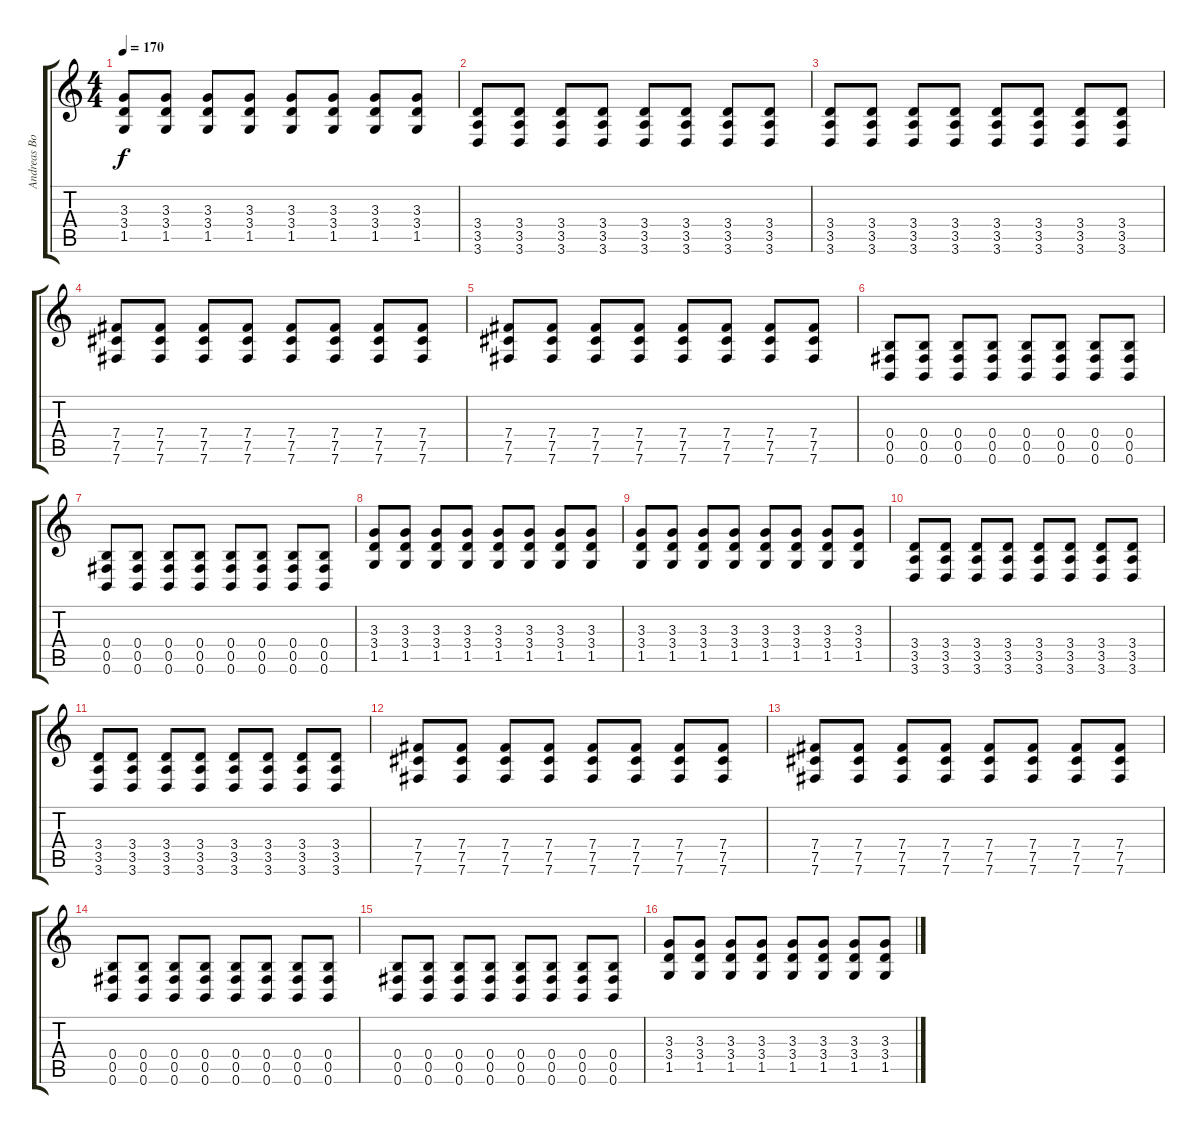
\track ("Andreas Bock" "Andreas Bo") {instrument distortionguitar}
\staff {score tabs}
\tuning (Db4 Ab3 E3 B2 Gb2 B1) {hide}
\ts (4 4)
\tempo 170
\clef g2
\ks c
(3.3 3.4 1.5).8{dy f} (3.3 3.4 1.5).8 (3.3 3.4 1.5).8 (3.3 3.4 1.5).8 (3.3 3.4 1.5).8 (3.3 3.4 1.5).8 (3.3 3.4 1.5).8 (3.3 3.4 1.5).8 |
(3.4 3.5 3.6).8 (3.4 3.5 3.6).8 (3.4 3.5 3.6).8 (3.4 3.5 3.6).8 (3.4 3.5 3.6).8 (3.4 3.5 3.6).8 (3.4 3.5 3.6).8 (3.4 3.5 3.6).8 |
(3.4 3.5 3.6).8 (3.4 3.5 3.6).8 (3.4 3.5 3.6).8 (3.4 3.5 3.6).8 (3.4 3.5 3.6).8 (3.4 3.5 3.6).8 (3.4 3.5 3.6).8 (3.4 3.5 3.6).8 |
(7.4 7.5 7.6).8 (7.4 7.5 7.6).8 (7.4 7.5 7.6).8 (7.4 7.5 7.6).8 (7.4 7.5 7.6).8 (7.4 7.5 7.6).8 (7.4 7.5 7.6).8 (7.4 7.5 7.6).8 |
(7.4 7.5 7.6).8 (7.4 7.5 7.6).8 (7.4 7.5 7.6).8 (7.4 7.5 7.6).8 (7.4 7.5 7.6).8 (7.4 7.5 7.6).8 (7.4 7.5 7.6).8 (7.4 7.5 7.6).8 |
(0.4 0.5 0.6).8 (0.4 0.5 0.6).8 (0.4 0.5 0.6).8 (0.4 0.5 0.6).8 (0.4 0.5 0.6).8 (0.4 0.5 0.6).8 (0.4 0.5 0.6).8 (0.4 0.5 0.6).8 |
(0.4 0.5 0.6).8 (0.4 0.5 0.6).8 (0.4 0.5 0.6).8 (0.4 0.5 0.6).8 (0.4 0.5 0.6).8 (0.4 0.5 0.6).8 (0.4 0.5 0.6).8 (0.4 0.5 0.6).8 |
(3.3 3.4 1.5).8 (3.3 3.4 1.5).8 (3.3 3.4 1.5).8 (3.3 3.4 1.5).8 (3.3 3.4 1.5).8 (3.3 3.4 1.5).8 (3.3 3.4 1.5).8 (3.3 3.4 1.5).8 |
(3.3 3.4 1.5).8 (3.3 3.4 1.5).8 (3.3 3.4 1.5).8 (3.3 3.4 1.5).8 (3.3 3.4 1.5).8 (3.3 3.4 1.5).8 (3.3 3.4 1.5).8 (3.3 3.4 1.5).8 |
(3.4 3.5 3.6).8 (3.4 3.5 3.6).8 (3.4 3.5 3.6).8 (3.4 3.5 3.6).8 (3.4 3.5 3.6).8 (3.4 3.5 3.6).8 (3.4 3.5 3.6).8 (3.4 3.5 3.6).8 |
(3.4 3.5 3.6).8 (3.4 3.5 3.6).8 (3.4 3.5 3.6).8 (3.4 3.5 3.6).8 (3.4 3.5 3.6).8 (3.4 3.5 3.6).8 (3.4 3.5 3.6).8 (3.4 3.5 3.6).8 |
(7.4 7.5 7.6).8 (7.4 7.5 7.6).8 (7.4 7.5 7.6).8 (7.4 7.5 7.6).8 (7.4 7.5 7.6).8 (7.4 7.5 7.6).8 (7.4 7.5 7.6).8 (7.4 7.5 7.6).8 |
(7.4 7.5 7.6).8 (7.4 7.5 7.6).8 (7.4 7.5 7.6).8 (7.4 7.5 7.6).8 (7.4 7.5 7.6).8 (7.4 7.5 7.6).8 (7.4 7.5 7.6).8 (7.4 7.5 7.6).8 |
(0.4 0.5 0.6).8 (0.4 0.5 0.6).8 (0.4 0.5 0.6).8 (0.4 0.5 0.6).8 (0.4 0.5 0.6).8 (0.4 0.5 0.6).8 (0.4 0.5 0.6).8 (0.4 0.5 0.6).8 |
(0.4 0.5 0.6).8 (0.4 0.5 0.6).8 (0.4 0.5 0.6).8 (0.4 0.5 0.6).8 (0.4 0.5 0.6).8 (0.4 0.5 0.6).8 (0.4 0.5 0.6).8 (0.4 0.5 0.6).8 |
(3.3 3.4 1.5).8 (3.3 3.4 1.5).8 (3.3 3.4 1.5).8 (3.3 3.4 1.5).8 (3.3 3.4 1.5).8 (3.3 3.4 1.5).8 (3.3 3.4 1.5).8 (3.3 3.4 1.5).8
